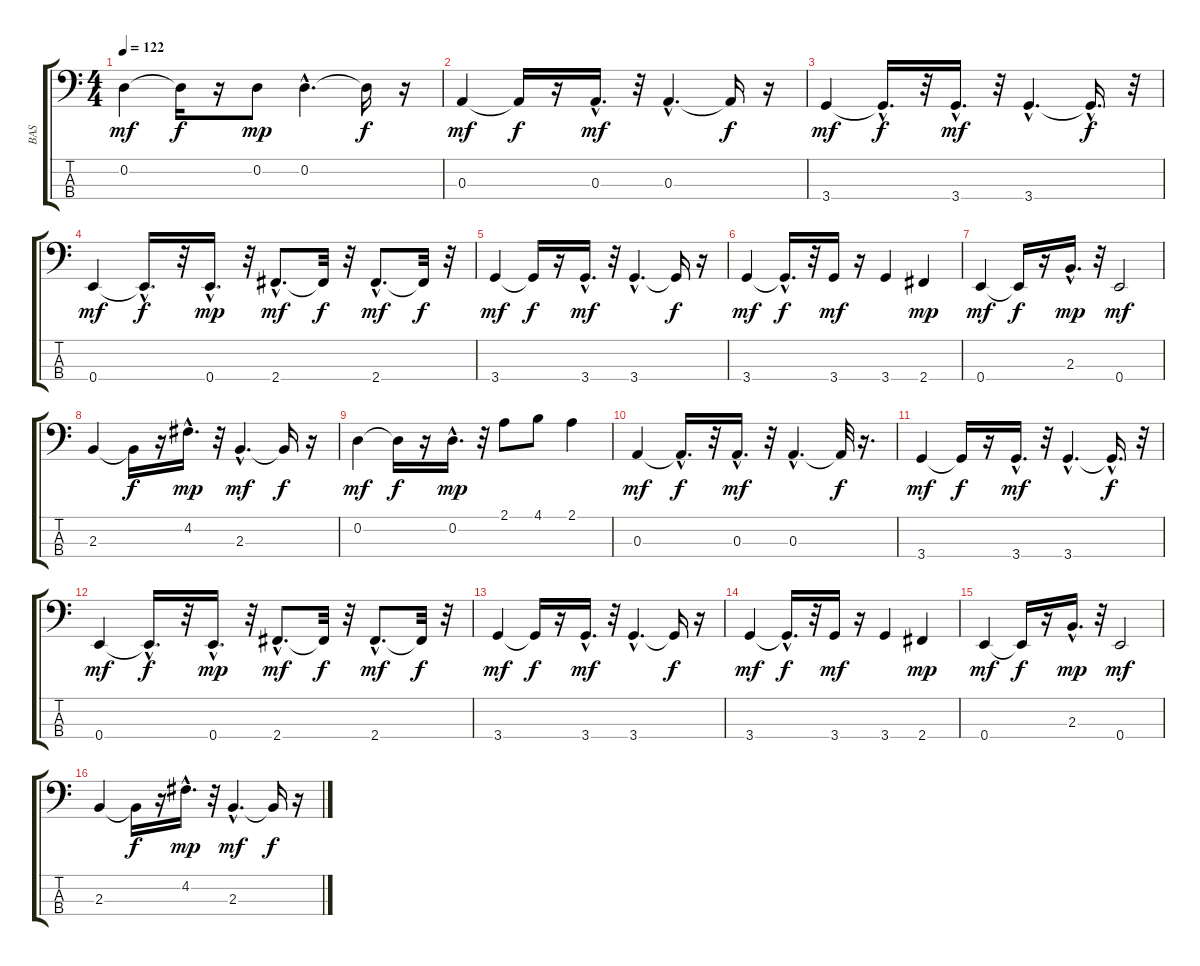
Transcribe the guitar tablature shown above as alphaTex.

\track ("BAS     " "BAS     ") {instrument fretlessbass}
\staff {score tabs}
\tuning (G2 D2 A1 E1) {hide}
\ts (4 4)
\tempo 122
\clef f4
\ks c
0.2.4{dy mf} 0.2{t}.16{dy f} r.16 0.2.8{dy mp} 0.2{hac}.4{d} 0.2{t}.16{dy f} r.16 |
0.3.4{dy mf} 0.3{t}.16{dy f} r.16 0.3{hac}.16{d dy mf} r.32 0.3{hac}.4{d} 0.3{t}.16{dy f} r.16 |
3.4.4{dy mf} 3.4{hac t}.16{d dy f} r.32 3.4{hac}.16{d dy mf} r.32 3.4{hac}.4{d} 3.4{hac t}.16{d dy f} r.32 |
0.4.4{dy mf} 0.4{hac t}.16{d dy f} r.32 0.4{hac}.16{d dy mp} r.32 2.4{hac}.8{d dy mf} 2.4{t}.32{dy f} r.32 2.4{hac}.8{d dy mf} 2.4{t}.32{dy f} r.32 |
3.4.4{dy mf} 3.4{t}.16{dy f} r.16 3.4{hac}.16{d dy mf} r.32 3.4{hac}.4{d} 3.4{t}.16{dy f} r.16 |
3.4.4{dy mf} 3.4{hac t}.16{d dy f} r.32 3.4.16{dy mf} r.16 3.4.4 2.4.4{dy mp} |
0.4.4{dy mf} 0.4{t}.16{dy f} r.16 2.3{hac}.16{d dy mp} r.32 0.4.2{dy mf} |
2.3.4 2.3{t}.16{dy f} r.16 4.2{hac}.16{d dy mp} r.32 2.3{hac}.4{d dy mf} 2.3{t}.16{dy f} r.16 |
0.2.4{dy mf} 0.2{t}.16{dy f} r.16 0.2{hac}.16{d dy mp} r.32 2.1.8 4.1.8 2.1.4 |
0.3.4{dy mf} 0.3{hac t}.16{d dy f} r.32 0.3{hac}.16{d dy mf} r.32 0.3{hac}.4{d} 0.3{t}.32{dy f} r.16{d} |
3.4.4{dy mf} 3.4{t}.16{dy f} r.16 3.4{hac}.16{d dy mf} r.32 3.4{hac}.4{d} 3.4{hac t}.16{d dy f} r.32 |
0.4.4{dy mf} 0.4{hac t}.16{d dy f} r.32 0.4{hac}.16{d dy mp} r.32 2.4{hac}.8{d dy mf} 2.4{t}.32{dy f} r.32 2.4{hac}.8{d dy mf} 2.4{t}.32{dy f} r.32 |
3.4.4{dy mf} 3.4{t}.16{dy f} r.16 3.4{hac}.16{d dy mf} r.32 3.4{hac}.4{d} 3.4{t}.16{dy f} r.16 |
3.4.4{dy mf} 3.4{hac t}.16{d dy f} r.32 3.4.16{dy mf} r.16 3.4.4 2.4.4{dy mp} |
0.4.4{dy mf} 0.4{t}.16{dy f} r.16 2.3{hac}.16{d dy mp} r.32 0.4.2{dy mf} |
2.3.4 2.3{t}.16{dy f} r.16 4.2{hac}.16{d dy mp} r.32 2.3{hac}.4{d dy mf} 2.3{t}.16{dy f} r.16
